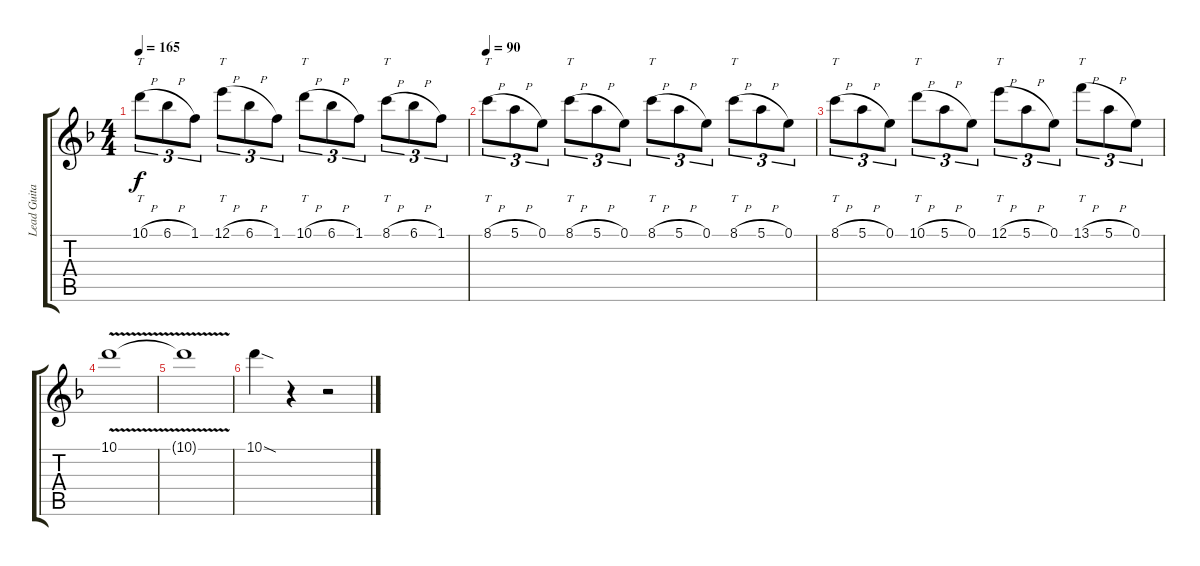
\track ("Lead Guitar" "Lead Guita") {instrument distortionguitar}
\staff {score tabs}
\tuning (E4 B3 G3 D3 A2 E2) {hide}
\ts (4 4)
\tempo 165
\clef g2
\ks f
10.1{h}.8{tt tu (3 2) dy f} 6.1{h}.8{tu (3 2)} 1.1.8{tu (3 2)} 12.1{h}.8{tt tu (3 2)} 6.1{h}.8{tu (3 2)} 1.1.8{tu (3 2)} 10.1{h}.8{tt tu (3 2)} 6.1{h}.8{tu (3 2)} 1.1.8{tu (3 2)} 8.1{h}.8{tt tu (3 2)} 6.1{h}.8{tu (3 2)} 1.1.8{tu (3 2)} |
\tempo 90
8.1{h}.8{tt tu (3 2)} 5.1{h}.8{tu (3 2)} 0.1.8{tu (3 2)} 8.1{h}.8{tt tu (3 2)} 5.1{h}.8{tu (3 2)} 0.1.8{tu (3 2)} 8.1{h}.8{tt tu (3 2)} 5.1{h}.8{tu (3 2)} 0.1.8{tu (3 2)} 8.1{h}.8{tt tu (3 2)} 5.1{h}.8{tu (3 2)} 0.1.8{tu (3 2)} |
8.1{h}.8{tt tu (3 2)} 5.1{h}.8{tu (3 2)} 0.1.8{tu (3 2)} 10.1{h}.8{tt tu (3 2)} 5.1{h}.8{tu (3 2)} 0.1.8{tu (3 2)} 12.1{h}.8{tt tu (3 2)} 5.1{h}.8{tu (3 2)} 0.1.8{tu (3 2)} 13.1{h}.8{tt tu (3 2)} 5.1{h}.8{tu (3 2)} 0.1.8{tu (3 2)} |
10.1{v}.1 |
10.1{t}.1 |
10.1{sod}.4 r.4 r.2
